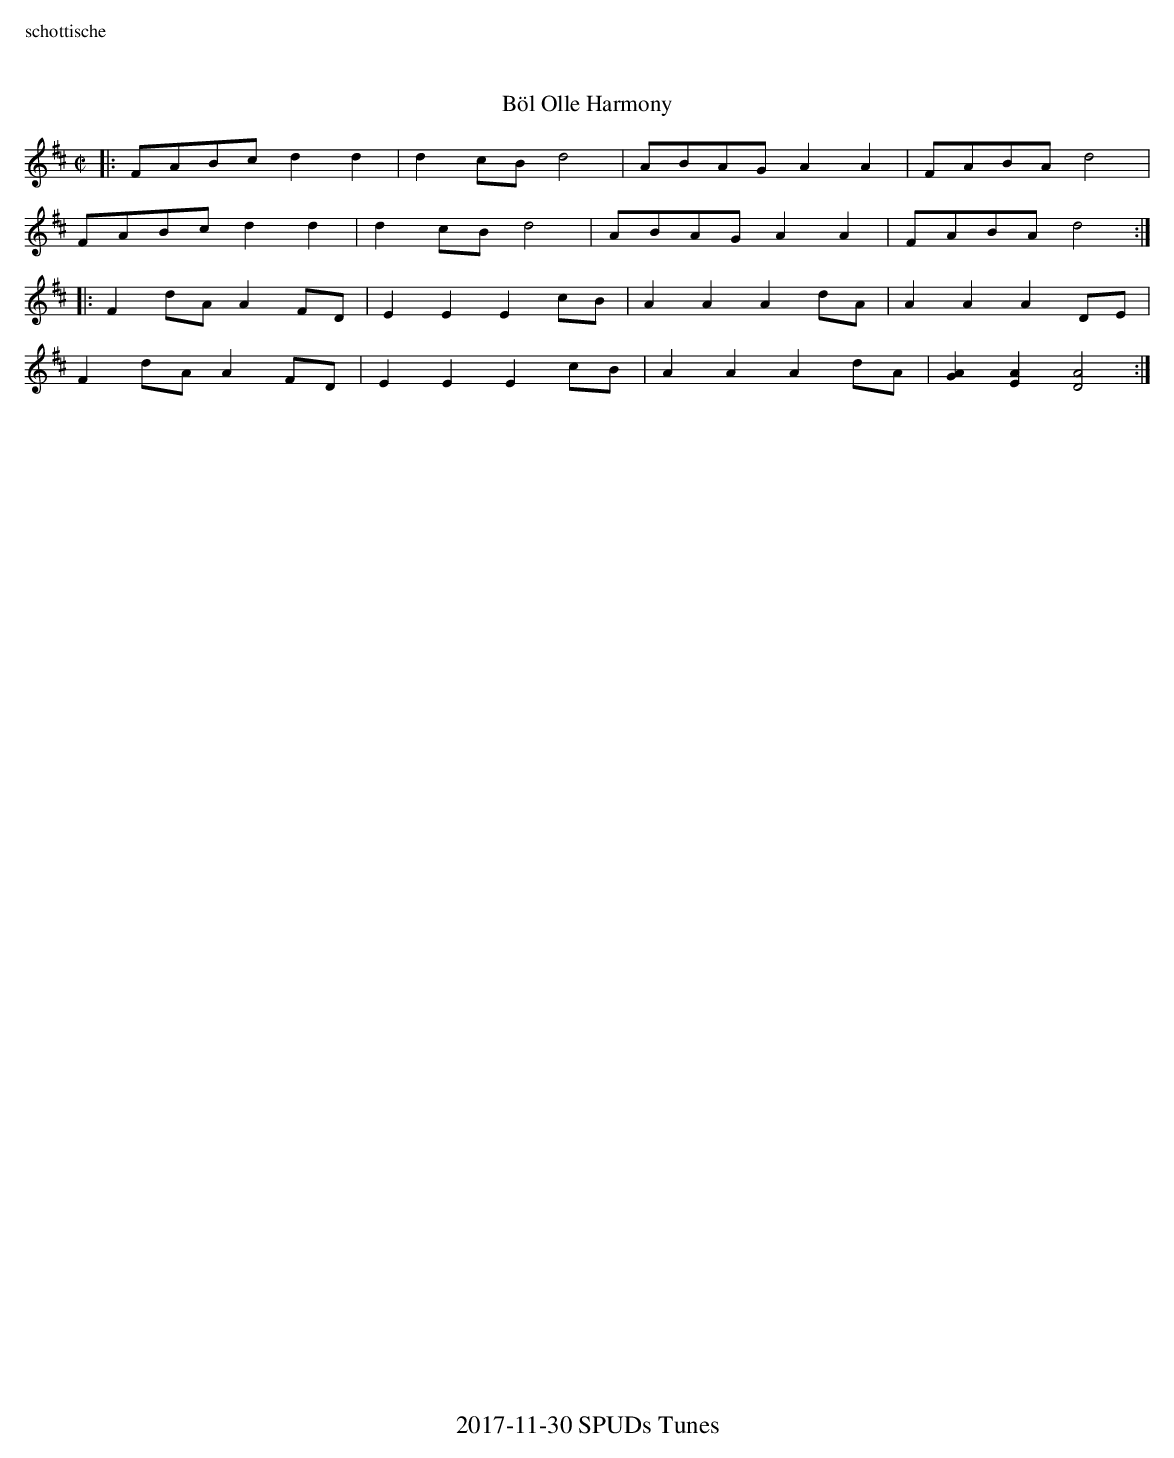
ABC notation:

X:1
%%text schottische
T:B\"ol Olle Harmony
M:C|
L:1/8
K:Bm
|:FABc d2d2| d2 cB d4| ABAG A2A2| FABA d4|
FABc d2d2| d2 cB d4| ABAG A2A2| FABA d4:|
|:F2 dA A2 FD| E2E2E2 cB| A2A2A2 dA| A2A2A2 DE|
F2 dA A2 FD| E2E2E2 cB| A2A2A2 dA|[G2A2] [A2E2] [A4D4]:|
